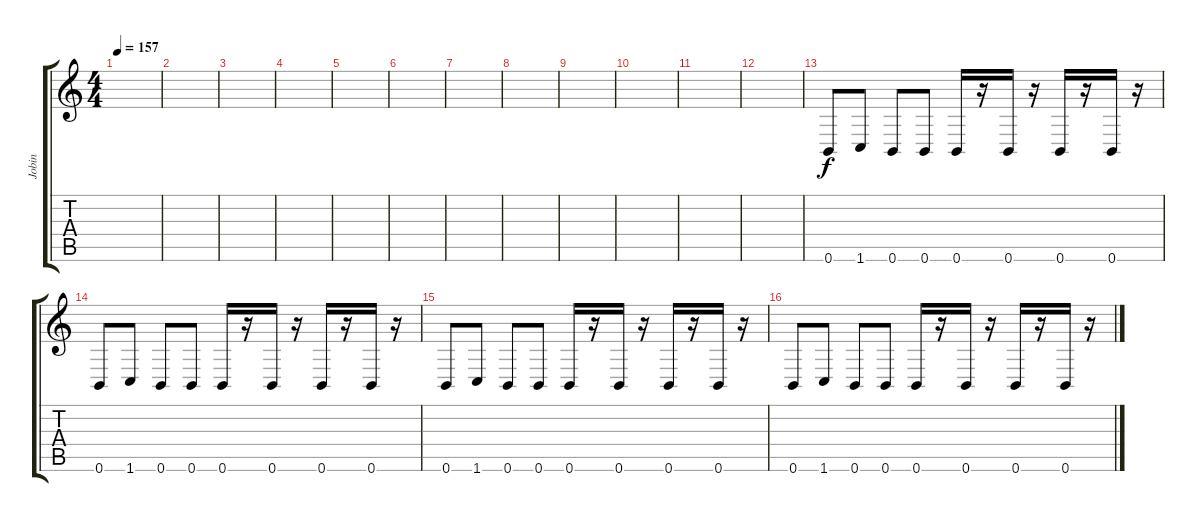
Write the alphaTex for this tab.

\track ("Jobin" "Jobin") {instrument distortionguitar}
\staff {score tabs}
\tuning (Db4 Ab3 E3 B2 Gb2 B1) {hide}
\ts (4 4)
\tempo 157
\clef g2
\ks c
|
|
|
|
|
|
|
|
|
|
|
|
0.6.8 1.6.8 0.6.8 0.6.8 0.6.16 r.16 0.6.16 r.16 0.6.16 r.16 0.6.16 r.16 |
0.6.8 1.6.8 0.6.8 0.6.8 0.6.16 r.16 0.6.16 r.16 0.6.16 r.16 0.6.16 r.16 |
0.6.8 1.6.8 0.6.8 0.6.8 0.6.16 r.16 0.6.16 r.16 0.6.16 r.16 0.6.16 r.16 |
0.6.8 1.6.8 0.6.8 0.6.8 0.6.16 r.16 0.6.16 r.16 0.6.16 r.16 0.6.16 r.16
